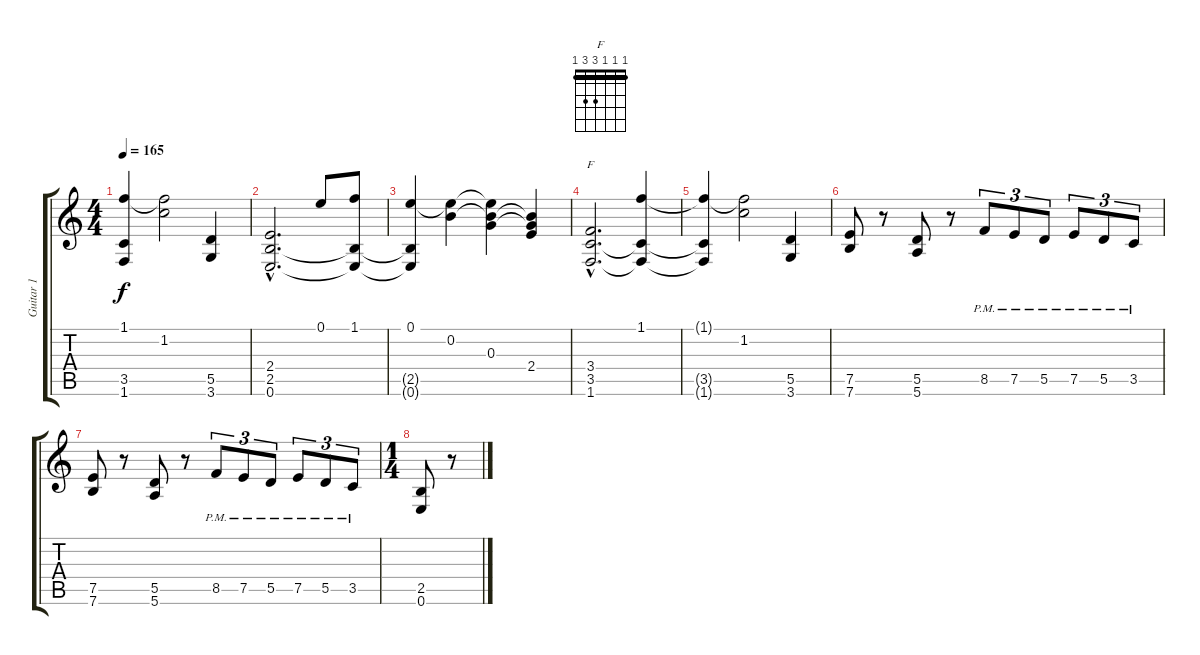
\track ("Guitar 1" "Guitar 1") {instrument distortionguitar}
\staff {score tabs}
\tuning (E4 B3 G3 D3 A2 E2) {hide}
\chord ("F" 1 1 1 3 3 1) {barre 1}
\ts (4 4)
\tempo 165
\clef g2
\ks c
(1.1{t} 3.5{t} 1.6{t}).4{dy f} (1.1{t} 1.2).2 (5.5 3.6).4 |
(2.4{hac} 2.5{hac} 0.6{hac}).2{d} 0.1.8 (1.1 2.5{t} 0.6{t}).8 |
(0.1 2.5{t} 0.6{t}).4 (0.1{t} 0.2).4 (0.1{t} 0.2{t} 0.3).4 (0.2{t} 0.3{t} 2.4).4 |
(3.4{hac} 3.5{hac} 1.6{hac}).2{d ch "F"} (1.1 3.5{t} 1.6{t}).4 |
(1.1{t} 3.5{t} 1.6{t}).4 (1.1{t} 1.2).2 (5.5 3.6).4 |
(7.5 7.6).8 r.8 (5.5 5.6).8 r.8 8.5{pm}.8{tu (3 2)} 7.5{pm}.8{tu (3 2)} 5.5{pm}.8{tu (3 2)} 7.5{pm}.8{tu (3 2)} 5.5{pm}.8{tu (3 2)} 3.5{pm}.8{tu (3 2)} |
(7.5 7.6).8 r.8 (5.5 5.6).8 r.8 8.5{pm}.8{tu (3 2)} 7.5{pm}.8{tu (3 2)} 5.5{pm}.8{tu (3 2)} 7.5{pm}.8{tu (3 2)} 5.5{pm}.8{tu (3 2)} 3.5{pm}.8{tu (3 2)} |
\ts (1 4)
(2.5 0.6).8 r.8
